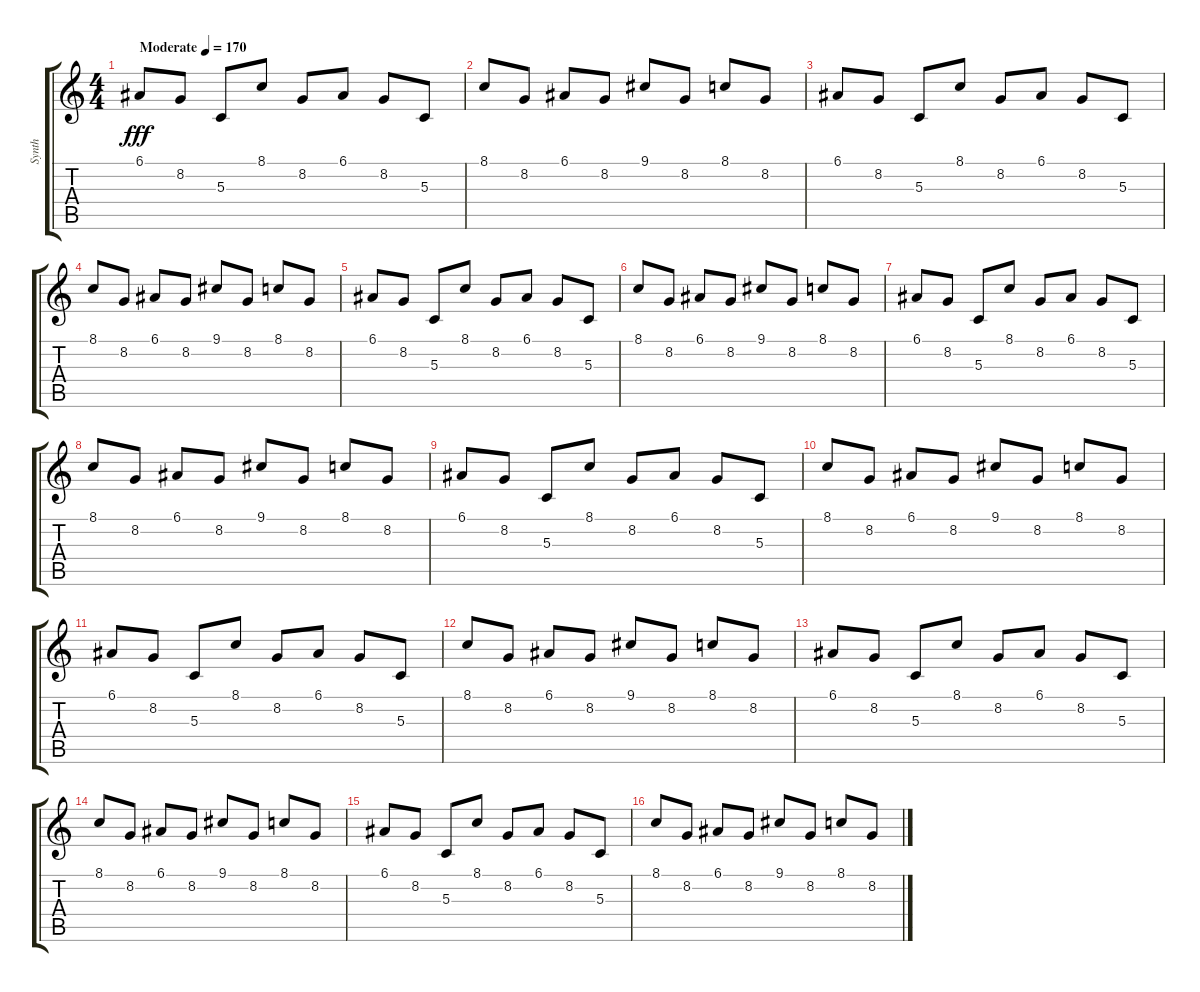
\track ("Synth" "Synth") {instrument lead2sawtooth}
\staff {score tabs}
\tuning (E4 B3 G3 D3 A2 E2) {hide}
\ts (4 4)
\tempo (170 "Moderate")
\clef g2
\ks c
6.1.8{dy fff instrument lead2sawtooth} 8.2.8 5.3.8 8.1.8 8.2.8 6.1.8 8.2.8 5.3.8 |
8.1.8 8.2.8 6.1.8 8.2.8 9.1.8 8.2.8 8.1.8 8.2.8 |
6.1.8 8.2.8 5.3.8 8.1.8 8.2.8 6.1.8 8.2.8 5.3.8 |
8.1.8 8.2.8 6.1.8 8.2.8 9.1.8 8.2.8 8.1.8 8.2.8 |
6.1.8 8.2.8 5.3.8 8.1.8 8.2.8 6.1.8 8.2.8 5.3.8 |
8.1.8 8.2.8 6.1.8 8.2.8 9.1.8 8.2.8 8.1.8 8.2.8 |
6.1.8 8.2.8 5.3.8 8.1.8 8.2.8 6.1.8 8.2.8 5.3.8 |
8.1.8 8.2.8 6.1.8 8.2.8 9.1.8 8.2.8 8.1.8 8.2.8 |
6.1.8 8.2.8 5.3.8 8.1.8 8.2.8 6.1.8 8.2.8 5.3.8 |
8.1.8 8.2.8 6.1.8 8.2.8 9.1.8 8.2.8 8.1.8 8.2.8 |
6.1.8 8.2.8 5.3.8 8.1.8 8.2.8 6.1.8 8.2.8 5.3.8 |
8.1.8 8.2.8 6.1.8 8.2.8 9.1.8 8.2.8 8.1.8 8.2.8 |
6.1.8 8.2.8 5.3.8 8.1.8 8.2.8 6.1.8 8.2.8 5.3.8 |
8.1.8 8.2.8 6.1.8 8.2.8 9.1.8 8.2.8 8.1.8 8.2.8 |
6.1.8 8.2.8 5.3.8 8.1.8 8.2.8 6.1.8 8.2.8 5.3.8 |
8.1.8 8.2.8 6.1.8 8.2.8 9.1.8 8.2.8 8.1.8 8.2.8
